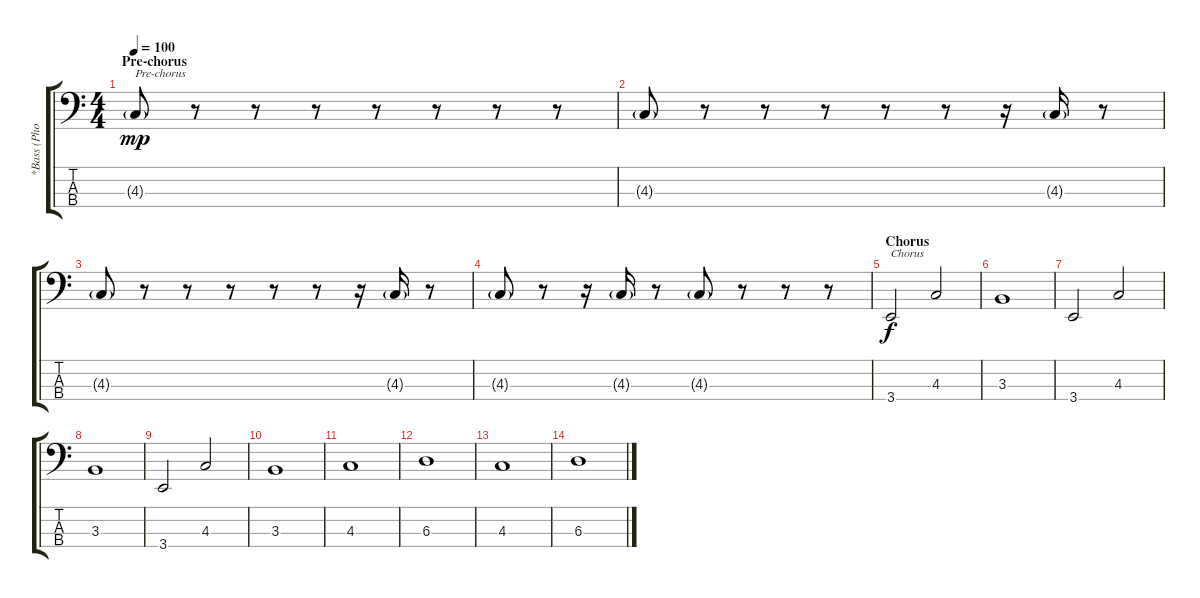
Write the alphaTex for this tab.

\track ("*Bass (Phoenix)" "*Bass (Pho") {instrument fretlessbass}
\staff {score tabs}
\tuning (Gb2 Db2 Ab1 Db1) {hide}
\ts (4 4)
\section ("" "Pre-chorus")
\tempo 100
\clef f4
\ks c
4.3{g}.8{txt "Pre-chorus" dy mp volume 10} r.8 r.8 r.8 r.8 r.8 r.8 r.8 |
4.3{g}.8{volume 10} r.8 r.8 r.8 r.8 r.8 r.16 4.3{g}.16{volume 10} r.8 |
4.3{g}.8{volume 10} r.8 r.8 r.8 r.8 r.8 r.16 4.3{g}.16{volume 10} r.8 |
4.3{g}.8{volume 10} r.8 r.16 4.3{g}.16{volume 10} r.8 4.3{g}.8{volume 10} r.8 r.8 r.8 |
\section ("" "Chorus")
3.4.2{txt "Chorus" dy f volume 14} 4.3.2 |
3.3.1 |
3.4.2 4.3.2 |
3.3.1 |
3.4.2 4.3.2 |
3.3.1 |
4.3.1 |
6.3.1 |
4.3.1 |
6.3.1
